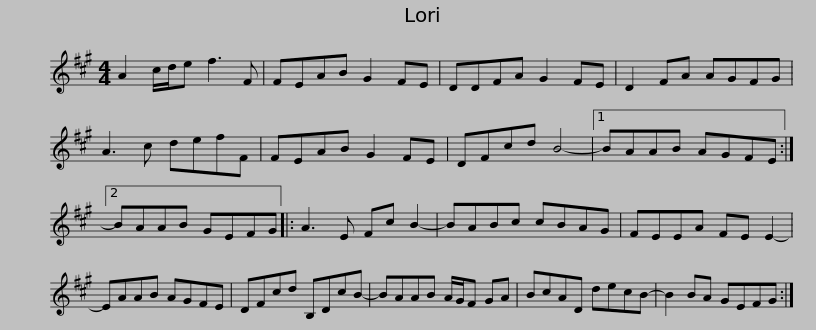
X:1
L:1/8
M:4/4
I:linebreak $
K:A
V:1 treble
V:1
 A2 c/d/e f3 F | FEAB G2 FE | DDFA G2 FE | D2 FA AGFG | A3 c defF | %5
 FEAB G2 FE |$ DFcd B4- |1 BAAB AGFE :|2 BAAB GEFG |: A3 E Fc B2- | %10
 BABc cBAG | FEEA FE E2- |$ EAAB AGFE | DFcd B,DcB- | BAAB A/G/F GA | %15
 BcAD decB- | B2 BA GEFG :| %17
